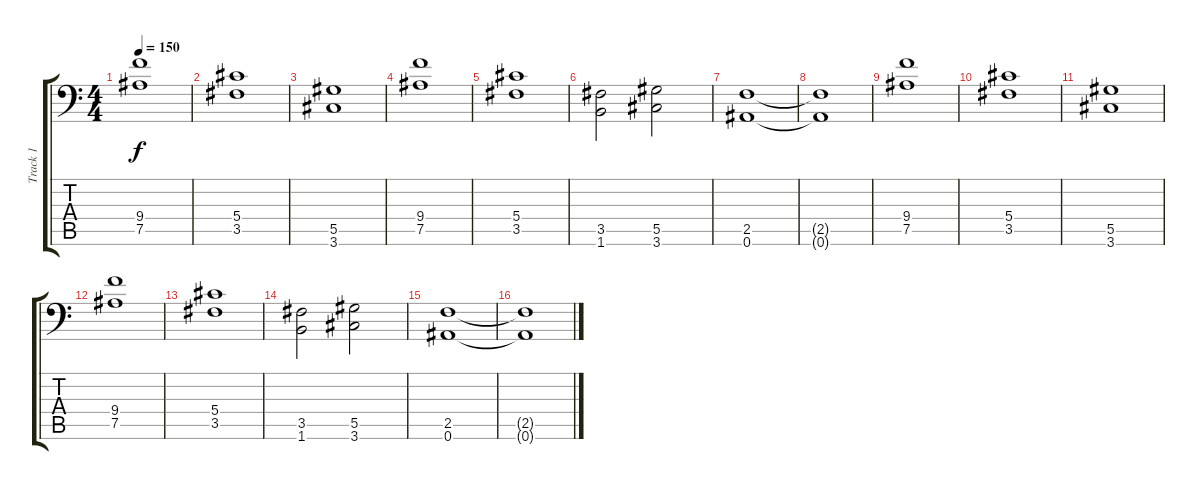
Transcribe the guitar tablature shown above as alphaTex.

\track ("Track 1" "Track 1") {instrument distortionguitar}
\staff {score tabs}
\tuning (Bb3 F3 Db3 Ab2 Eb2 Bb1) {hide}
\ts (4 4)
\tempo 150
\clef f4
\ks c
(9.4 7.5).1{dy f} |
(5.4 3.5).1 |
(5.5 3.6).1 |
(9.4 7.5).1 |
(5.4 3.5).1 |
(3.5 1.6).2 (5.5 3.6).2 |
(2.5 0.6).1 |
(2.5{t} 0.6{t}).1 |
(9.4 7.5).1 |
(5.4 3.5).1 |
(5.5 3.6).1 |
(9.4 7.5).1 |
(5.4 3.5).1 |
(3.5 1.6).2 (5.5 3.6).2 |
(2.5 0.6).1 |
(2.5{t} 0.6{t}).1
